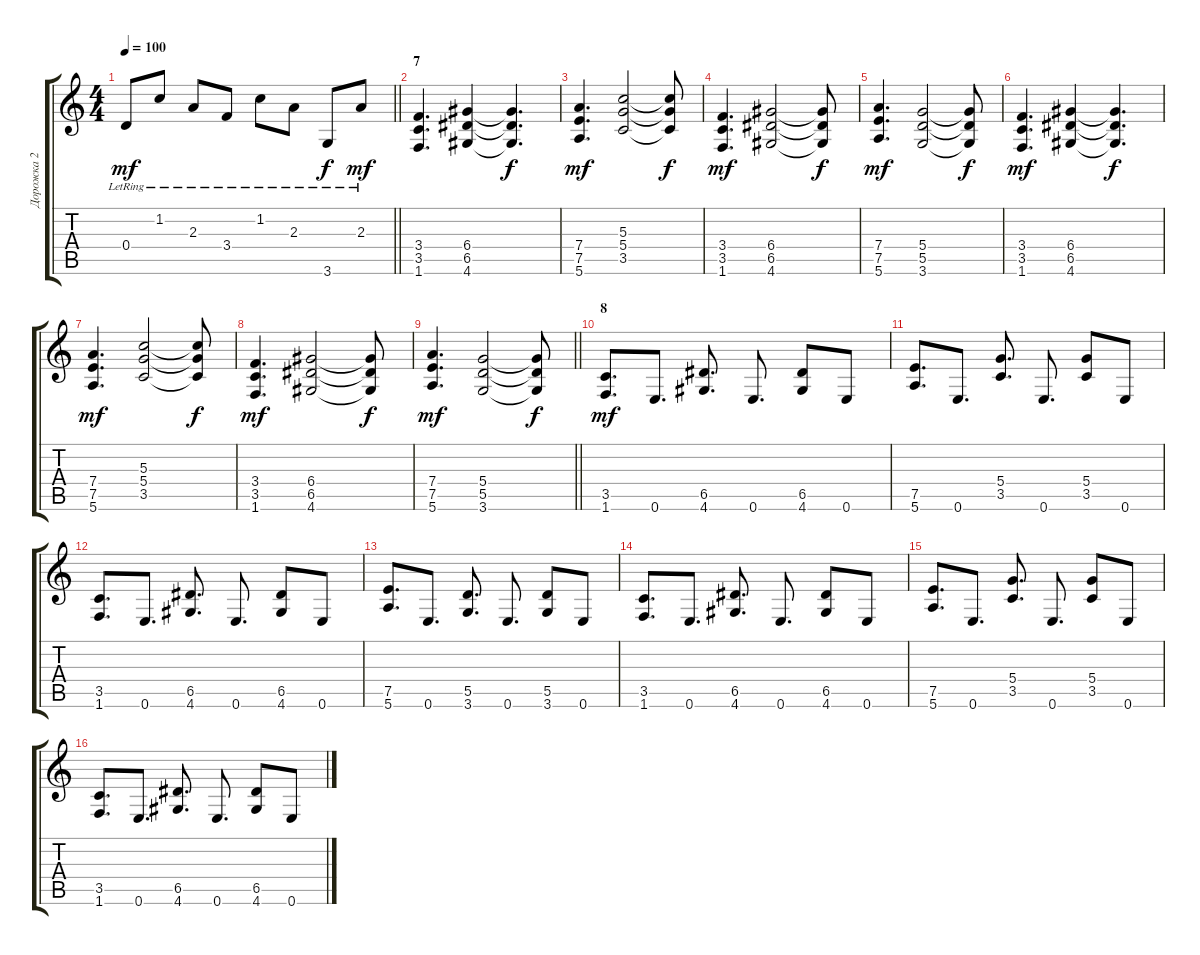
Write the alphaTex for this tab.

\track ("Дорожка 2" "Дорожка 2") {instrument electricguitarclean}
\staff {score tabs}
\tuning (E4 B3 G3 D3 A2 E2) {hide}
\ts (4 4)
\tempo 100
\clef g2
\barLineRight lightlight
\ks c
0.4{lr}.8{dy mf} 1.2{lr}.8 2.3{lr}.8 3.4{lr}.8 1.2{lr}.8 2.3{lr}.8 3.6{lr}.8{dy f} 2.3{lr}.8{dy mf} |
\section ("" "7")
(3.4 3.5 1.6).4{d instrument overdrivenguitar} (6.4 6.5 4.6).4 (6.4{t} 6.5{t} 4.6{t}).4{d dy f} |
(7.4 7.5 5.6).4{d dy mf} (5.3 5.4 3.5).2 (5.3{t} 5.4{t} 3.5{t}).8{dy f} |
(3.4 3.5 1.6).4{d dy mf} (6.4 6.5 4.6).2 (6.4{t} 6.5{t} 4.6{t}).8{dy f} |
(7.4 7.5 5.6).4{d dy mf} (5.4 5.5 3.6).2 (5.4{t} 5.5{t} 3.6{t}).8{dy f} |
(3.4 3.5 1.6).4{d dy mf} (6.4 6.5 4.6).4 (6.4{t} 6.5{t} 4.6{t}).4{d dy f} |
(7.4 7.5 5.6).4{d dy mf} (5.3 5.4 3.5).2 (5.3{t} 5.4{t} 3.5{t}).8{dy f} |
(3.4 3.5 1.6).4{d dy mf} (6.4 6.5 4.6).2 (6.4{t} 6.5{t} 4.6{t}).8{dy f} |
\barLineRight lightlight
(7.4 7.5 5.6).4{d dy mf} (5.4 5.5 3.6).2 (5.4{t} 5.5{t} 3.6{t}).8{dy f} |
\section ("" "8")
(3.5 1.6).8{d dy mf} 0.6.8{d} (6.5 4.6).8{d} 0.6.8{d} (6.5 4.6).8 0.6.8 |
(7.5 5.6).8{d} 0.6.8{d} (5.4 3.5).8{d} 0.6.8{d} (5.4 3.5).8 0.6.8 |
(3.5 1.6).8{d} 0.6.8{d} (6.5 4.6).8{d} 0.6.8{d} (6.5 4.6).8 0.6.8 |
(7.5 5.6).8{d} 0.6.8{d} (5.5 3.6).8{d} 0.6.8{d} (5.5 3.6).8 0.6.8 |
(3.5 1.6).8{d} 0.6.8{d} (6.5 4.6).8{d} 0.6.8{d} (6.5 4.6).8 0.6.8 |
(7.5 5.6).8{d} 0.6.8{d} (5.4 3.5).8{d} 0.6.8{d} (5.4 3.5).8 0.6.8 |
(3.5 1.6).8{d} 0.6.8{d} (6.5 4.6).8{d} 0.6.8{d} (6.5 4.6).8 0.6.8
